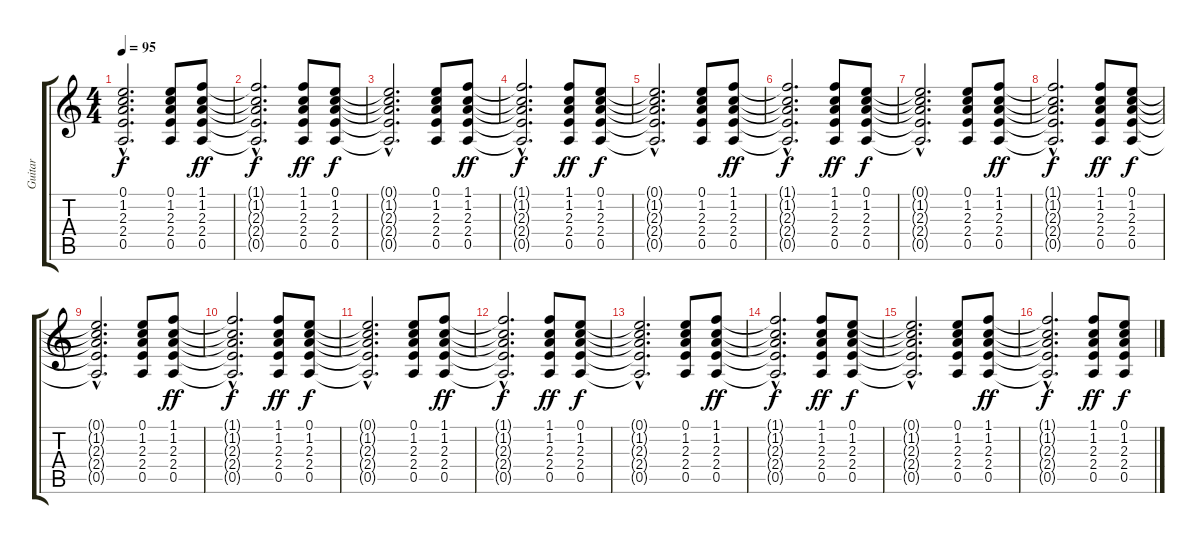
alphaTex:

\track ("Guitar" "Guitar") {instrument acousticguitarsteel}
\staff {score tabs}
\tuning (E4 B3 G3 D3 A2 E2) {hide}
\ts (4 4)
\tempo 95
\clef g2
\ks c
(0.1{hac} 1.2{hac} 2.3{hac} 2.4{hac} 0.5{hac}).2{d dy f instrument acousticguitarsteel} (0.1 1.2 2.3 2.4 0.5).8 (1.1 1.2 2.3 2.4 0.5).8{dy ff} |
(1.1{hac t} 1.2{hac t} 2.3{hac t} 2.4{hac t} 0.5{hac t}).2{d dy f} (1.1 1.2 2.3 2.4 0.5).8{dy ff} (0.1 1.2 2.3 2.4 0.5).8{dy f} |
(0.1{hac t} 1.2{hac t} 2.3{hac t} 2.4{hac t} 0.5{hac t}).2{d} (0.1 1.2 2.3 2.4 0.5).8 (1.1 1.2 2.3 2.4 0.5).8{dy ff} |
(1.1{hac t} 1.2{hac t} 2.3{hac t} 2.4{hac t} 0.5{hac t}).2{d dy f} (1.1 1.2 2.3 2.4 0.5).8{dy ff} (0.1 1.2 2.3 2.4 0.5).8{dy f} |
(0.1{hac t} 1.2{hac t} 2.3{hac t} 2.4{hac t} 0.5{hac t}).2{d} (0.1 1.2 2.3 2.4 0.5).8 (1.1 1.2 2.3 2.4 0.5).8{dy ff} |
(1.1{hac t} 1.2{hac t} 2.3{hac t} 2.4{hac t} 0.5{hac t}).2{d dy f} (1.1 1.2 2.3 2.4 0.5).8{dy ff} (0.1 1.2 2.3 2.4 0.5).8{dy f} |
(0.1{hac t} 1.2{hac t} 2.3{hac t} 2.4{hac t} 0.5{hac t}).2{d} (0.1 1.2 2.3 2.4 0.5).8 (1.1 1.2 2.3 2.4 0.5).8{dy ff} |
(1.1{hac t} 1.2{hac t} 2.3{hac t} 2.4{hac t} 0.5{hac t}).2{d dy f} (1.1 1.2 2.3 2.4 0.5).8{dy ff} (0.1 1.2 2.3 2.4 0.5).8{dy f} |
(0.1{hac t} 1.2{hac t} 2.3{hac t} 2.4{hac t} 0.5{hac t}).2{d} (0.1 1.2 2.3 2.4 0.5).8 (1.1 1.2 2.3 2.4 0.5).8{dy ff} |
(1.1{hac t} 1.2{hac t} 2.3{hac t} 2.4{hac t} 0.5{hac t}).2{d dy f} (1.1 1.2 2.3 2.4 0.5).8{dy ff} (0.1 1.2 2.3 2.4 0.5).8{dy f} |
(0.1{hac t} 1.2{hac t} 2.3{hac t} 2.4{hac t} 0.5{hac t}).2{d} (0.1 1.2 2.3 2.4 0.5).8 (1.1 1.2 2.3 2.4 0.5).8{dy ff} |
(1.1{hac t} 1.2{hac t} 2.3{hac t} 2.4{hac t} 0.5{hac t}).2{d dy f} (1.1 1.2 2.3 2.4 0.5).8{dy ff} (0.1 1.2 2.3 2.4 0.5).8{dy f} |
(0.1{hac t} 1.2{hac t} 2.3{hac t} 2.4{hac t} 0.5{hac t}).2{d} (0.1 1.2 2.3 2.4 0.5).8 (1.1 1.2 2.3 2.4 0.5).8{dy ff} |
(1.1{hac t} 1.2{hac t} 2.3{hac t} 2.4{hac t} 0.5{hac t}).2{d dy f} (1.1 1.2 2.3 2.4 0.5).8{dy ff} (0.1 1.2 2.3 2.4 0.5).8{dy f} |
(0.1{hac t} 1.2{hac t} 2.3{hac t} 2.4{hac t} 0.5{hac t}).2{d} (0.1 1.2 2.3 2.4 0.5).8 (1.1 1.2 2.3 2.4 0.5).8{dy ff} |
(1.1{hac t} 1.2{hac t} 2.3{hac t} 2.4{hac t} 0.5{hac t}).2{d dy f} (1.1 1.2 2.3 2.4 0.5).8{dy ff} (0.1 1.2 2.3 2.4 0.5).8{dy f}
